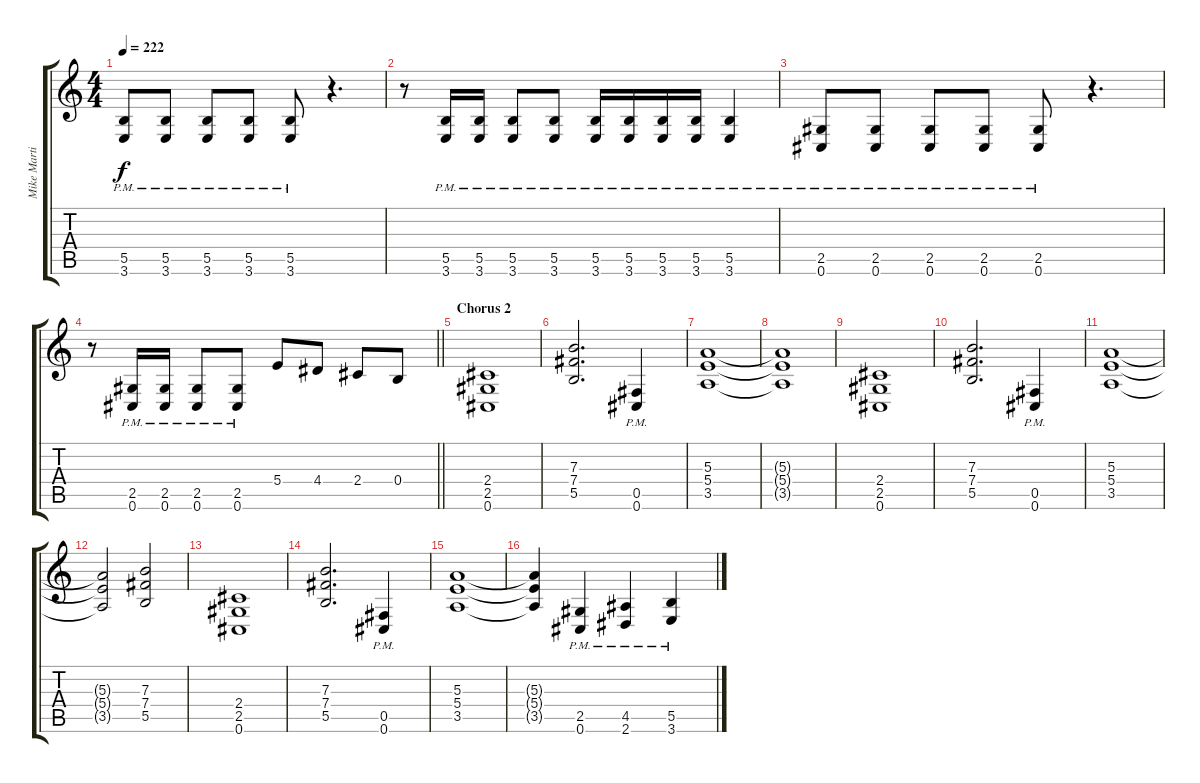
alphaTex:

\track ("Mike Martin " "Mike Marti") {instrument distortionguitar}
\staff {score tabs}
\tuning (Db4 Ab3 E3 B2 Gb2 Db2) {hide}
\ts (4 4)
\tempo 222
\clef g2
\ks c
(5.5{pm} 3.6{pm}).8{dy f} (5.5{pm} 3.6{pm}).8 (5.5{pm} 3.6{pm}).8 (5.5{pm} 3.6{pm}).8 (5.5{pm} 3.6{pm}).8 r.4{d} |
r.8 (5.5{pm} 3.6{pm}).16 (5.5{pm} 3.6{pm}).16 (5.5{pm} 3.6{pm}).8 (5.5{pm} 3.6{pm}).8 (5.5{pm} 3.6{pm}).16 (5.5{pm} 3.6{pm}).16 (5.5{pm} 3.6{pm}).16 (5.5{pm} 3.6{pm}).16 (5.5{pm} 3.6{pm}).4 |
(2.5{pm} 0.6{pm}).8 (2.5{pm} 0.6{pm}).8 (2.5{pm} 0.6{pm}).8 (2.5{pm} 0.6{pm}).8 (2.5{pm} 0.6{pm}).8 r.4{d} |
\barLineRight lightlight
r.8 (2.5{pm} 0.6{pm}).16 (2.5{pm} 0.6{pm}).16 (2.5{pm} 0.6{pm}).8 (2.5{pm} 0.6{pm}).8 5.4.8 4.4.8 2.4.8 0.4.8 |
\section ("" "Chorus 2")
(2.4 2.5 0.6).1 |
(7.3 7.4 5.5).2{d} (0.5{pm} 0.6{pm}).4 |
(5.3 5.4 3.5).1 |
(5.3{t} 5.4{t} 3.5{t}).1 |
(2.4 2.5 0.6).1 |
(7.3 7.4 5.5).2{d} (0.5{pm} 0.6{pm}).4 |
(5.3 5.4 3.5).1 |
(5.3{t} 5.4{t} 3.5{t}).2 (7.3 7.4 5.5).2 |
(2.4 2.5 0.6).1 |
(7.3 7.4 5.5).2{d} (0.5{pm} 0.6{pm}).4 |
(5.3 5.4 3.5).1 |
(5.3{t} 5.4{t} 3.5{t}).4 (2.5{pm} 0.6{pm}).4 (4.5{pm} 2.6{pm}).4 (5.5{pm} 3.6{pm}).4
